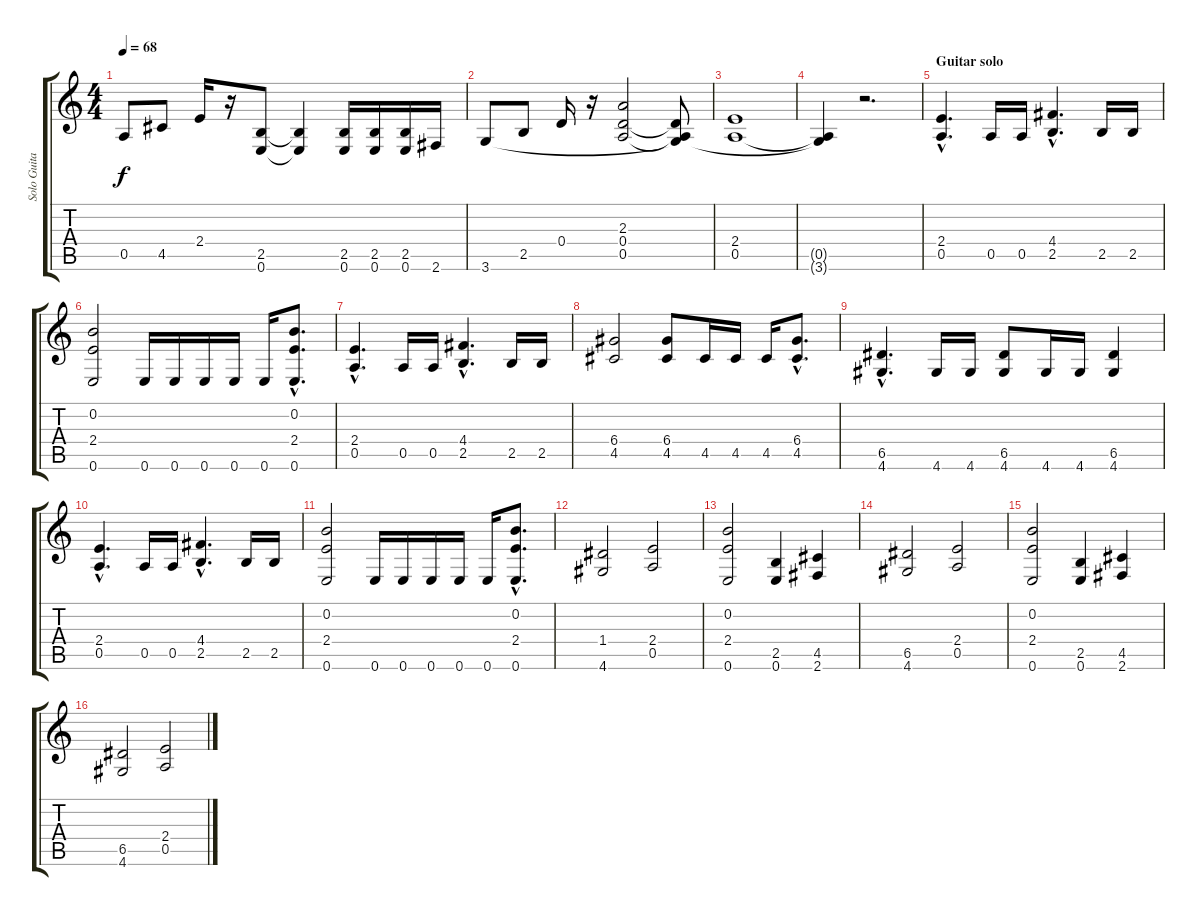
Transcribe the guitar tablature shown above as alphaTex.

\track ("Solo Guitar 2" "Solo Guita") {instrument distortionguitar}
\staff {score tabs}
\tuning (E4 B3 G3 D3 A2 E2) {hide}
\ts (4 4)
\tempo 68
\clef g2
\ks c
0.5.8{dy f} 4.5.8 2.4.16 r.16 (2.5 0.6).8 (2.5{t} 0.6{t}).4 (2.5 0.6).16 (2.5 0.6).16 (2.5 0.6).16 2.6.16 |
3.6.8 2.5.8 0.4.16 r.16 (2.3 0.4 0.5).2 (0.4{t} 0.5{t} 3.6{t}).8 |
(2.4 0.5).1 |
(0.5{t} 3.6{t}).4 r.2{d} |
\section ("" "Guitar solo")
(2.4{hac} 0.5{hac}).4{d} 0.5.16 0.5.16 (4.4{hac} 2.5{hac}).4{d} 2.5.16 2.5.16 |
(0.2 2.4 0.6).2 0.6.16 0.6.16 0.6.16 0.6.16 0.6.16 (0.2{hac} 2.4{hac} 0.6{hac}).8{d} |
(2.4{hac} 0.5{hac}).4{d} 0.5.16 0.5.16 (4.4{hac} 2.5{hac}).4{d} 2.5.16 2.5.16 |
(6.4 4.5).2 (6.4 4.5).8 4.5.16 4.5.16 4.5.16 (6.4{hac} 4.5{hac}).8{d} |
(6.5{hac} 4.6{hac}).4{d} 4.6.16 4.6.16 (6.5 4.6).8 4.6.16 4.6.16 (6.5 4.6).4 |
(2.4{hac} 0.5{hac}).4{d} 0.5.16 0.5.16 (4.4{hac} 2.5{hac}).4{d} 2.5.16 2.5.16 |
(0.2 2.4 0.6).2 0.6.16 0.6.16 0.6.16 0.6.16 0.6.16 (0.2{hac} 2.4{hac} 0.6{hac}).8{d} |
(1.4 4.6).2 (2.4 0.5).2 |
(0.2 2.4 0.6).2 (2.5 0.6).4 (4.5 2.6).4 |
(6.5 4.6).2 (2.4 0.5).2 |
(0.2 2.4 0.6).2 (2.5 0.6).4 (4.5 2.6).4 |
(6.5 4.6).2 (2.4 0.5).2
